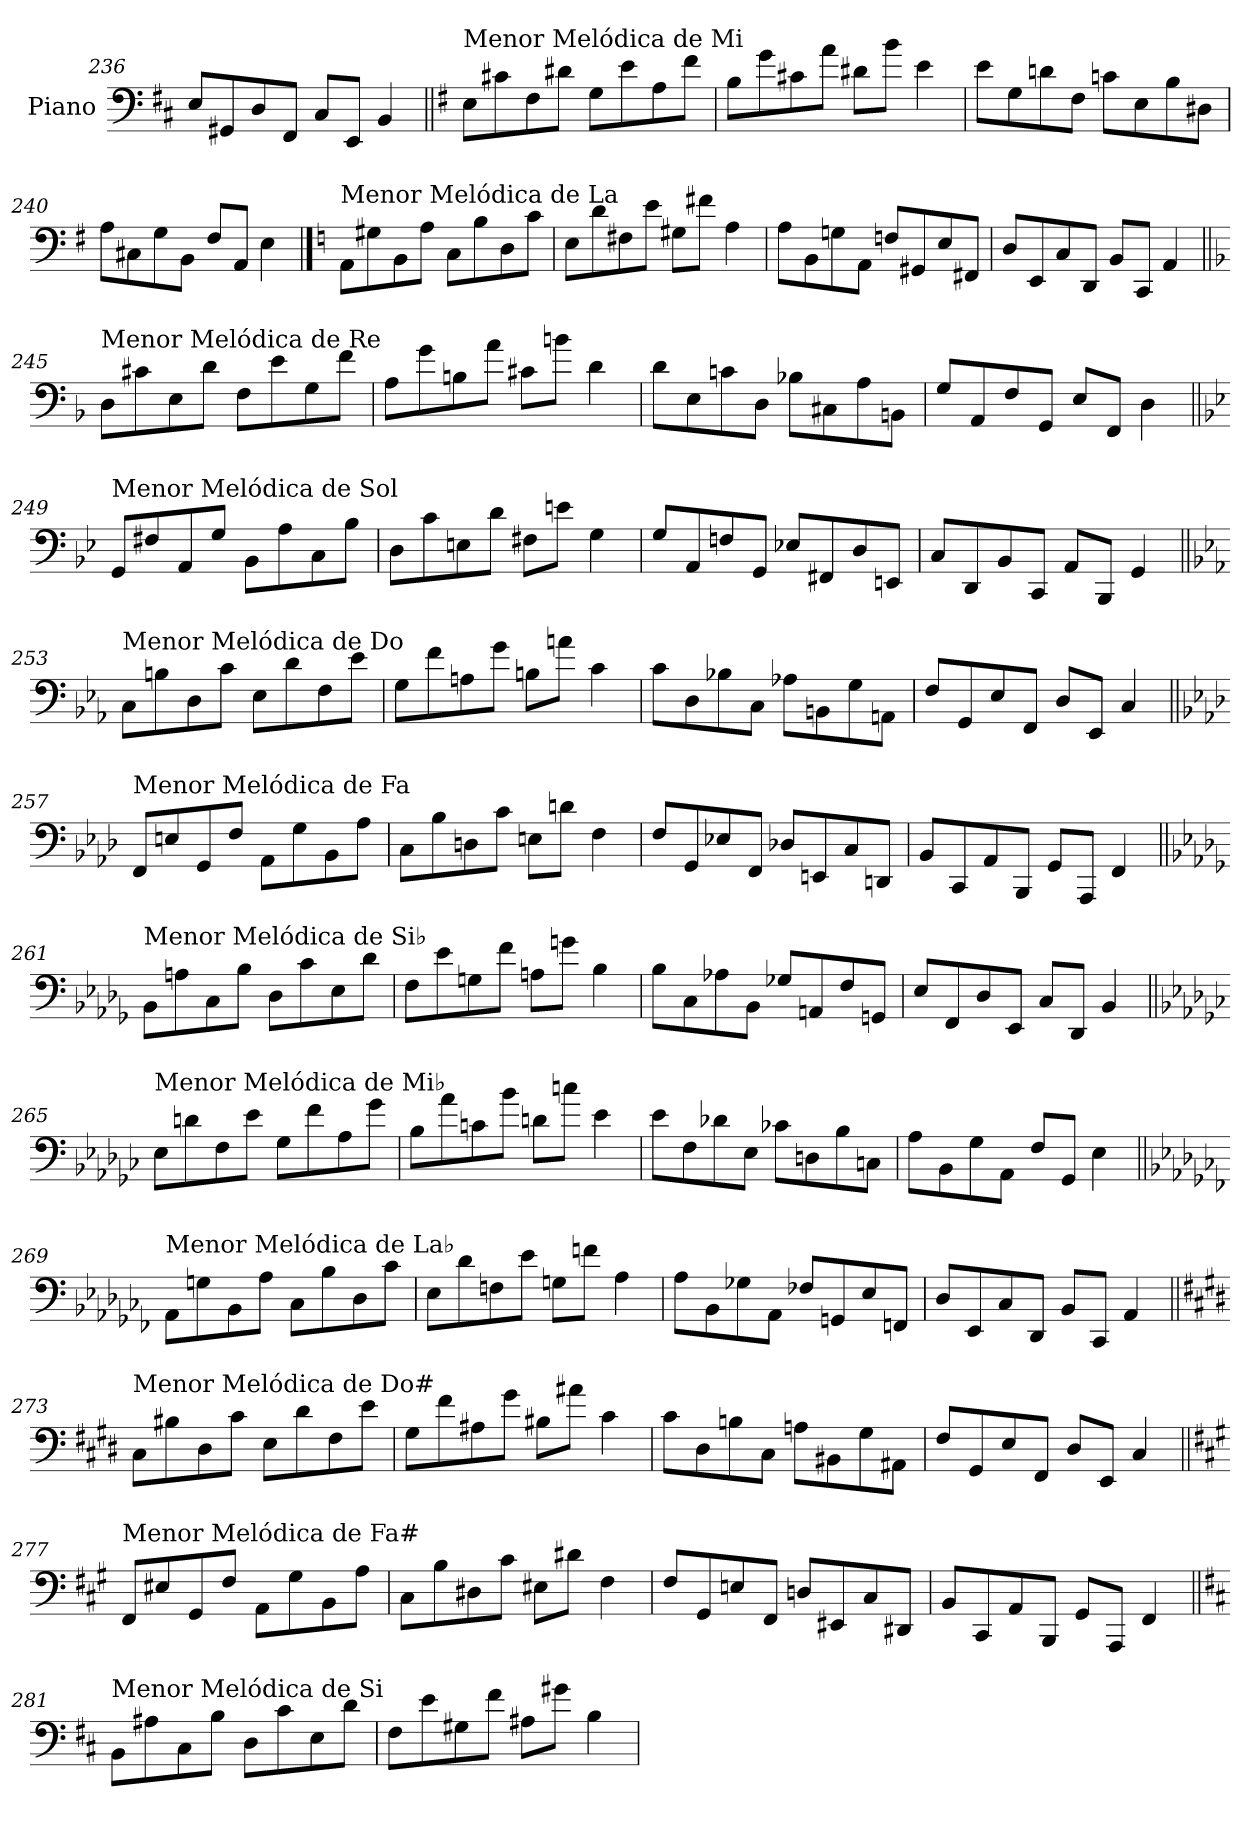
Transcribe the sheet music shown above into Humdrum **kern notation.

**kern
*part1
*staff1
*I"Piano
*I'Pno.
*clefF4
*k[f#c#]
=236
8E/L
8GG#X/
8D/
8FF#/J
8C#/L
8EE/J
4BB/
!!LO:LB:g=z
=237||
*k[f#]
!LO:TX:a:t=Menor Melódica de Mi
8E\L
8c#X\
8F#\
8d#X\J
8G\L
8e\
8A\
8f#\J
=238
8B\L
8g\
8c#X\
8a\J
8d#X\L
8b\J
4e\
=239
8e\L
8G\
8dn\
8F#\J
8cn\L
8E\
8B\
8D#X\J
=240
8A\L
8C#X\
8G\
8BB\J
8F#/L
8AA/J
4E\
!!LO:PB:g=z
==241
*k[]
!LO:TX:a:t=Menor Melódica de La
8AA\L
8G#X\
8BB\
8A\J
8C\L
8B\
8D\
8c\J
=242
8E\L
8d\
8F#X\
8e\J
8G#X\L
8f#X\J
4A\
=243
8A\L
8BB\
8Gn\
8AA\J
8Fn/L
8GG#X/
8E/
8FF#X/J
=244
8D/L
8EE/
8C/
8DD/J
8BB/L
8CC/J
4AA/
!!LO:LB:g=z
=245||
*k[b-]
!LO:TX:a:t=Menor Melódica de Re
8D\L
8c#X\
8E\
8d\J
8F\L
8e\
8G\
8f\J
=246
8A\L
8g\
8Bn\
8a\J
8c#X\L
8bn\J
4d\
=247
8d\L
8E\
8cn\
8D\J
8B-X\L
8C#X\
8A\
8BBn\J
=248
8G/L
8AA/
8F/
8GG/J
8E/L
8FF/J
4D\
!!LO:LB:g=z
=249||
*k[b-e-]
!LO:TX:a:t=Menor Melódica de Sol
8GG/L
8F#X/
8AA/
8G/J
8BB-\L
8A\
8C\
8B-\J
=250
8D\L
8c\
8En\
8d\J
8F#X\L
8en\J
4G\
=251
8G/L
8AA/
8Fn/
8GG/J
8E-X/L
8FF#X/
8D/
8EEn/J
=252
8C/L
8DD/
8BB-/
8CC/J
8AA/L
8BBB-/J
4GG/
!!LO:LB:g=z
=253||
*k[b-e-a-]
!LO:TX:a:t=Menor Melódica de Do
8C\L
8Bn\
8D\
8c\J
8E-\L
8d\
8F\
8e-\J
=254
8G\L
8f\
8An\
8g\J
8Bn\L
8an\J
4c\
=255
8c\L
8D\
8B-X\
8C\J
8A-X\L
8BBn\
8G\
8AAn\J
=256
8F/L
8GG/
8E-/
8FF/J
8D/L
8EE-/J
4C/
!!LO:LB:g=z
=257||
*k[b-e-a-d-]
!LO:TX:a:t=Menor Melódica de Fa
8FF/L
8En/
8GG/
8F/J
8AA-\L
8G\
8BB-\
8A-\J
=258
8C\L
8B-\
8Dn\
8c\J
8En\L
8dn\J
4F\
=259
8F/L
8GG/
8E-X/
8FF/J
8D-X/L
8EEn/
8C/
8DDn/J
=260
8BB-/L
8CC/
8AA-/
8BBB-/J
8GG/L
8AAA-/J
4FF/
!!LO:LB:g=z
=261||
*k[b-e-a-d-g-]
!LO:TX:a:t=Menor Melódica de Si♭
8BB-\L
8An\
8C\
8B-\J
8D-\L
8c\
8E-\
8d-\J
=262
8F\L
8e-\
8Gn\
8f\J
8An\L
8gn\J
4B-\
=263
8B-\L
8C\
8A-X\
8BB-\J
8G-X/L
8AAn/
8F/
8GGn/J
=264
8E-/L
8FF/
8D-/
8EE-/J
8C/L
8DD-/J
4BB-/
!!LO:PB:g=z
=265||
*k[b-e-a-d-g-c-]
!LO:TX:a:t=Menor Melódica de Mi♭
8E-\L
8dn\
8F\
8e-\J
8G-\L
8f\
8A-\
8g-\J
=266
8B-\L
8a-\
8cn\
8b-\J
8dn\L
8ccn\J
4e-\
=267
8e-\L
8F\
8d-X\
8E-\J
8c-X\L
8Dn\
8B-\
8Cn\J
=268
8A-\L
8BB-\
8G-\
8AA-\J
8F/L
8GG-/J
4E-\
!!LO:LB:g=z
=269||
*k[b-e-a-d-g-c-f-]
!LO:TX:a:t=Menor Melódica de La♭
8AA-\L
8Gn\
8BB-\
8A-\J
8C-\L
8B-\
8D-\
8c-\J
=270
8E-\L
8d-\
8Fn\
8e-\J
8Gn\L
8fn\J
4A-\
=271
8A-\L
8BB-\
8G-X\
8AA-\J
8F-X/L
8GGn/
8E-/
8FFn/J
=272
8D-/L
8EE-/
8C-/
8DD-/J
8BB-/L
8CC-/J
4AA-/
!!LO:LB:g=z
=273||
*k[f#c#g#d#]
!LO:TX:a:t=Menor Melódica de Do#
8C#\L
8B#X\
8D#\
8c#\J
8E\L
8d#\
8F#\
8e\J
=274
8G#\L
8f#\
8A#X\
8g#\J
8B#X\L
8a#X\J
4c#\
=275
8c#\L
8D#\
8Bn\
8C#\J
8An\L
8BB#X\
8G#\
8AA#X\J
=276
8F#/L
8GG#/
8E/
8FF#/J
8D#/L
8EE/J
4C#/
!!LO:LB:g=z
=277||
*k[f#c#g#]
!LO:TX:a:t=Menor Melódica de Fa#
8FF#/L
8E#X/
8GG#/
8F#/J
8AA\L
8G#\
8BB\
8A\J
=278
8C#\L
8B\
8D#X\
8c#\J
8E#X\L
8d#X\J
4F#\
=279
8F#/L
8GG#/
8En/
8FF#/J
8Dn/L
8EE#X/
8C#/
8DD#X/J
=280
8BB/L
8CC#/
8AA/
8BBB/J
8GG#/L
8AAA/J
4FF#/
!!LO:LB:g=z
=281||
*k[f#c#]
!LO:TX:a:t=Menor Melódica de Si
8BB\L
8A#X\
8C#\
8B\J
8D\L
8c#\
8E\
8d\J
=282
8F#\L
8e\
8G#X\
8f#\J
8A#X\L
8g#X\J
4B\
=
*-
